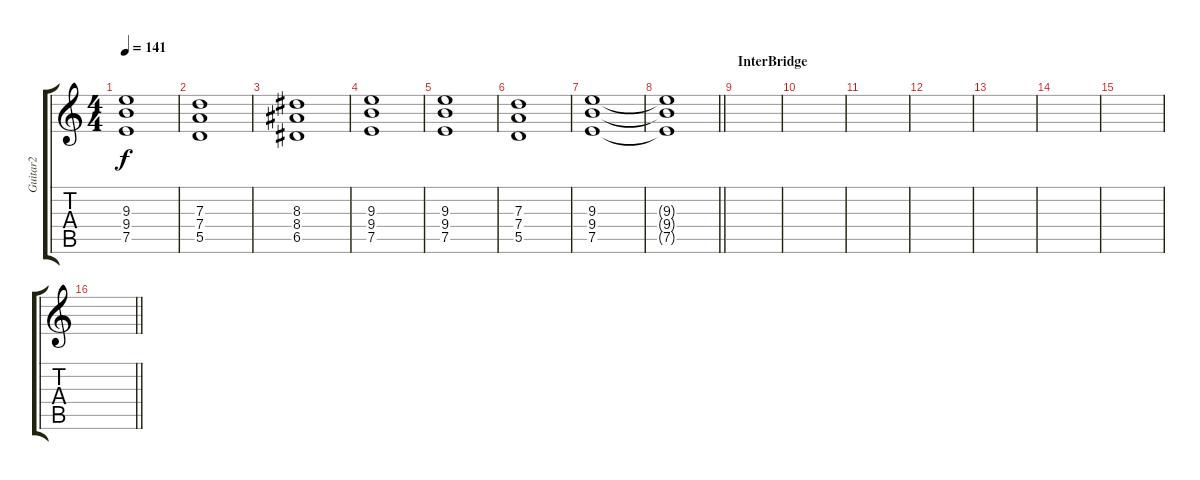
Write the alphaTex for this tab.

\track ("Guitar2" "Guitar2") {instrument overdrivenguitar}
\staff {score tabs}
\tuning (E4 B3 G3 D3 A2 E2) {hide}
\ts (4 4)
\tempo 141
\clef g2
\ks c
(9.3 9.4 7.5).1{dy f} |
(7.3 7.4 5.5).1 |
(8.3 8.4 6.5).1 |
(9.3 9.4 7.5).1 |
(9.3 9.4 7.5).1 |
(7.3 7.4 5.5).1 |
(9.3 9.4 7.5).1 |
\barLineRight lightlight
(9.3{t} 9.4{t} 7.5{t}).1 |
\section ("" "InterBridge")
|
|
|
|
|
|
|
\barLineRight lightlight
